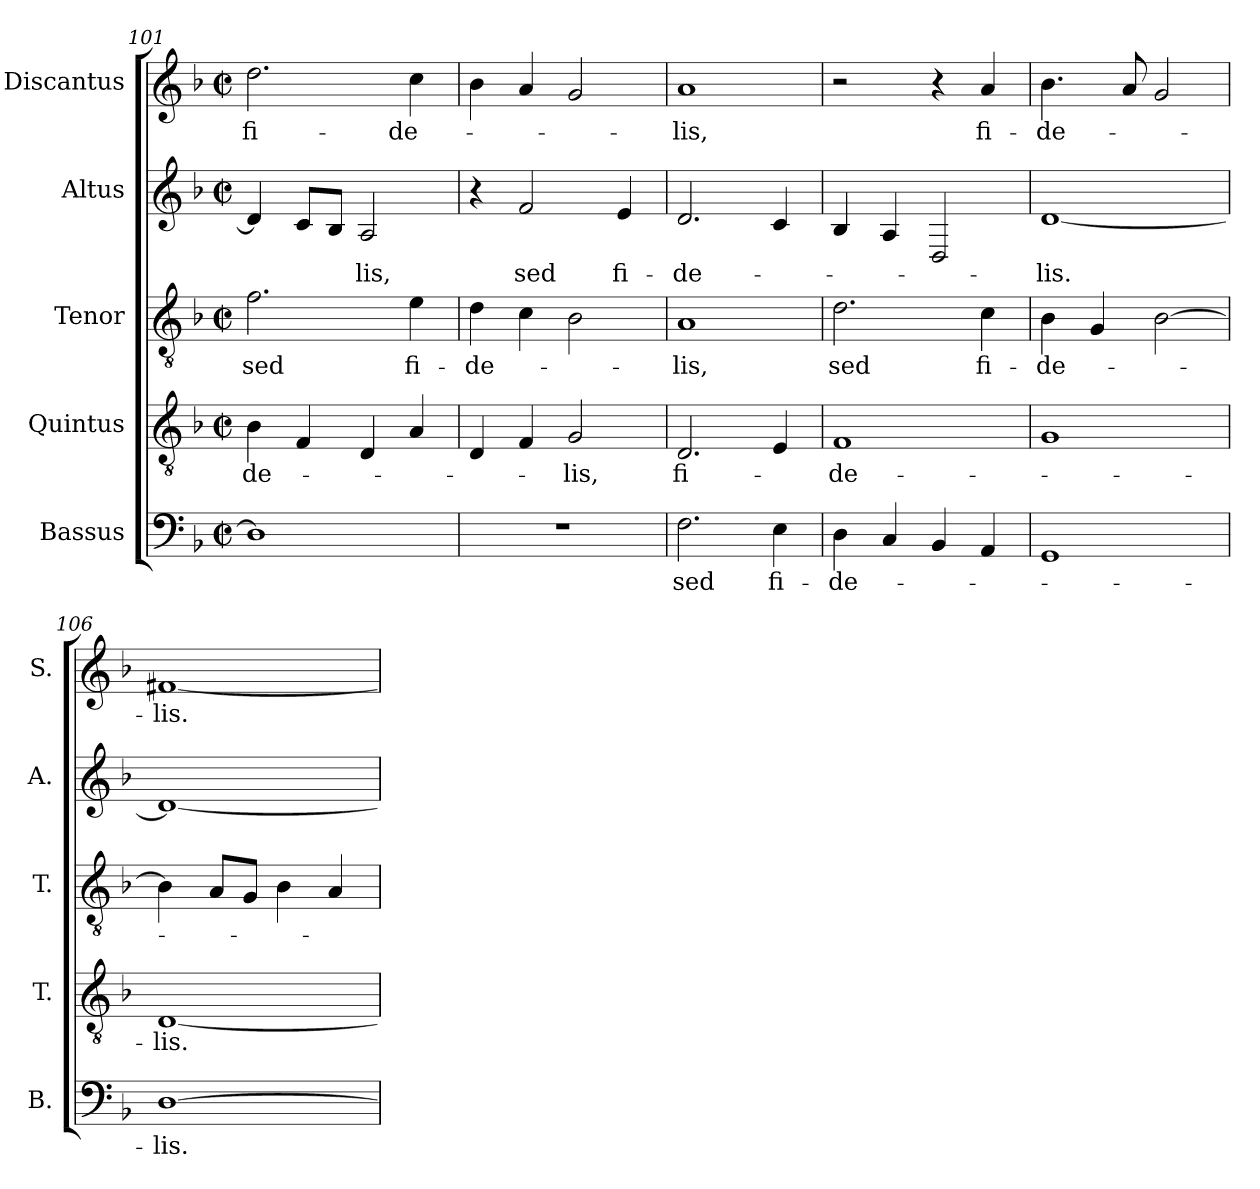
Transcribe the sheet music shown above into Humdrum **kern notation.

**kern	**text	**kern	**text	**kern	**text	**kern	**text	**kern	**text
*part5	*part5	*part4	*part4	*part3	*part3	*part2	*part2	*part1	*part1
*staff5	*staff5	*staff4	*staff4	*staff3	*staff3	*staff2	*staff2	*staff1	*staff1
*I"Bassus	*	*I"Quintus	*	*I"Tenor	*	*I"Altus	*	*I"Discantus	*
*I'B.	*	*I'T.	*	*I'T.	*	*I'A.	*	*I'S.	*
*clefF4	*	*clefGv2	*	*clefGv2	*	*clefG2	*	*clefG2	*
*	*	*ITrd7c12	*	*ITrd7c12	*	*	*	*	*
*k[b-]	*	*k[b-]	*	*k[b-]	*	*k[b-]	*	*k[b-]	*
*F:	*	*F:	*	*F:	*	*F:	*	*F:	*
*M2/2	*	*M2/2	*	*M2/2	*	*M2/2	*	*M2/2	*
*met(c|)	*	*met(c|)	*	*met(c|)	*	*met(c|)	*	*met(c|)	*
=101	=101	=101	=101	=101	=101	=101	=101	=101	=101
!	!	!	!LO:LY:b:color=#000000	!	!	!	!	!	!
!	!	!	!	!	!LO:LY:b:color=#000000	!	!	!	!
!	!	!	!	!	!	!	!	!	!LO:LY:b:color=#000000
1Di]	.	4BB-i\	-de-	2.Fi\	sed	4di/]	.	2.ddi\	fi-
.	.	4FFi/	.	.	.	8ci/L	.	.	.
.	.	.	.	.	.	8B-i/J	.	.	.
!	!	!	!	!	!	!	!LO:LY:b:color=#000000	!	!
.	.	4DDi/	.	.	.	2Ai/	-lis,	.	.
!	!	!	!	!	!LO:LY:b:color=#000000	!	!	!	!
!	!	!	!	!	!	!	!	!	!LO:LY:b:color=#000000
.	.	4AAi/	.	4Ei\	fi-	.	.	4cci\	-de-
!!LO:LB:g=z
=102	=102	=102	=102	=102	=102	=102	=102	=102	=102
!	!	!	!	!	!LO:LY:b:color=#000000	!	!	!	!
1r	.	4DDi/	.	4Di\	-de-	4r	.	4b-i\	.
!	!	!	!	!	!	!	!LO:LY:b:color=#000000	!	!
.	.	4FFi/	.	4Ci\	.	2fi/	sed	4ai/	.
!	!	!	!LO:LY:b:color=#000000	!	!	!	!	!	!
.	.	2GGi/	-lis,	2BB-i\	.	.	.	2gi/	.
!	!	!	!	!	!	!	!LO:LY:b:color=#000000	!	!
.	.	.	.	.	.	4ei/	fi-	.	.
=103	=103	=103	=103	=103	=103	=103	=103	=103	=103
!	!LO:LY:b:color=#000000	!	!	!	!	!	!	!	!
!	!	!	!LO:LY:b:color=#000000	!	!	!	!	!	!
!	!	!	!	!	!LO:LY:b:color=#000000	!	!	!	!
!	!	!	!	!	!	!	!LO:LY:b:color=#000000	!	!
!	!	!	!	!	!	!	!	!	!LO:LY:b:color=#000000
2.Fi\	sed	2.DDi/	fi-	1AAi	-lis,	2.di/	-de-	1ai	-lis,
!	!LO:LY:b:color=#000000	!	!	!	!	!	!	!	!
4Ei\	fi-	4EEi/	.	.	.	4ci/	.	.	.
=104	=104	=104	=104	=104	=104	=104	=104	=104	=104
!	!LO:LY:b:color=#000000	!	!	!	!	!	!	!	!
!	!	!	!LO:LY:b:color=#000000	!	!	!	!	!	!
!	!	!	!	!	!LO:LY:b:color=#000000	!	!	!	!
4Di\	-de-	1FFi	-de-	2.Di\	sed	4B-i/	.	2r	.
4Ci/	.	.	.	.	.	4Ai/	.	.	.
4BB-i/	.	.	.	.	.	2Di/	.	4r	.
!	!	!	!	!	!LO:LY:b:color=#000000	!	!	!	!
!	!	!	!	!	!	!	!	!	!LO:LY:b:color=#000000
4AAi/	.	.	.	4Ci\	fi-	.	.	4ai/	fi-
=105	=105	=105	=105	=105	=105	=105	=105	=105	=105
!	!	!	!	!	!LO:LY:b:color=#000000	!	!	!	!
!	!	!	!	!	!	!	!LO:LY:b:color=#000000	!	!
!	!	!	!	!	!	!	!	!	!LO:LY:b:color=#000000
1GGi	.	1GGi	.	4BB-i\	-de-	[<1di	-lis.	4.b-i\	-de-
.	.	.	.	4GGi/	.	.	.	.	.
.	.	.	.	.	.	.	.	8ai/	.
.	.	.	.	[>2BB-i\	.	.	.	2gi/	.
=106	=106	=106	=106	=106	=106	=106	=106	=106	=106
!	!LO:LY:b:color=#000000	!	!	!	!	!	!	!	!
!	!	!	!LO:LY:b:color=#000000	!	!	!	!	!	!
!	!	!	!	!	!	!	!	!	!LO:LY:b:color=#000000
[>1Di	-lis.	[<1DDi	-lis.	4BB-i\]	.	1di_<	.	[<1f#Xi	-lis.
.	.	.	.	8AAi/L	.	.	.	.	.
.	.	.	.	8GGi/J	.	.	.	.	.
.	.	.	.	4BB-i\	.	.	.	.	.
.	.	.	.	4AAi/	.	.	.	.	.
=	=	=	=	=	=	=	=	=	=
*-	*-	*-	*-	*-	*-	*-	*-	*-	*-
